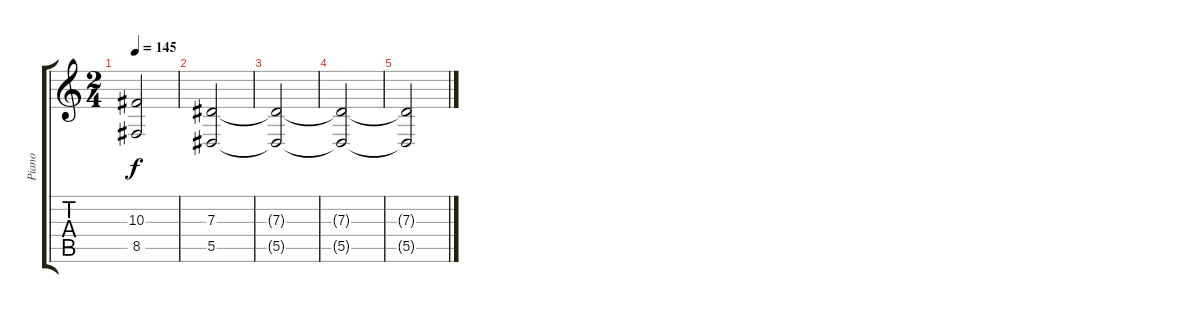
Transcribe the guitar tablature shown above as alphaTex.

\track ("Piano" "Piano") {instrument electricgrandpiano}
\staff {score tabs}
\tuning (F4 C4 Ab3 Eb3 Bb2 Eb2) {hide}
\ts (2 4)
\tempo 145
\clef g2
\ks c
(10.3 8.5).2{dy f} |
(7.3 5.5).2 |
(7.3{t} 5.5{t}).2 |
(7.3{t} 5.5{t}).2 |
(7.3{t} 5.5{t}).2
